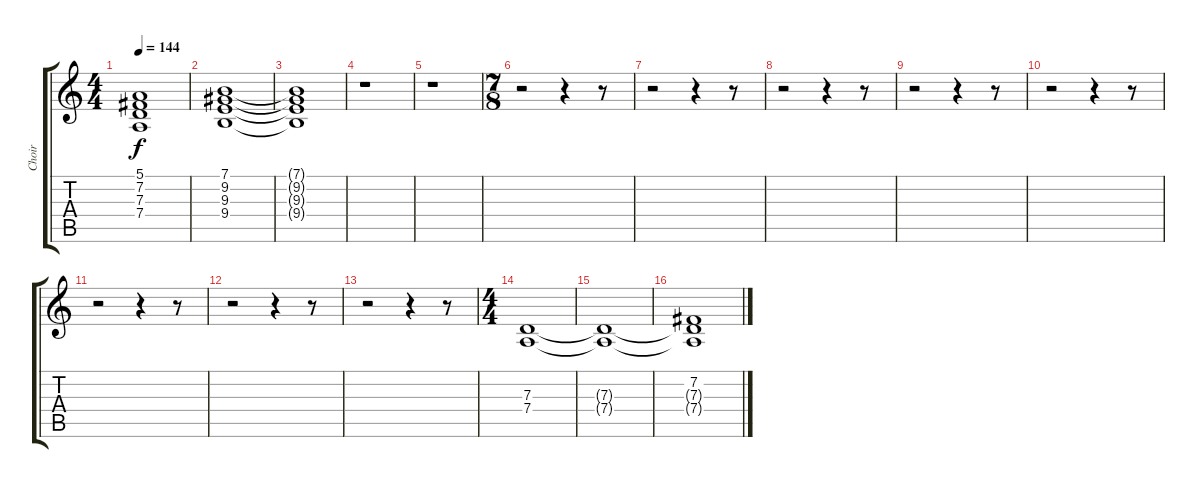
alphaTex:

\track ("Choir" "Choir") {instrument choiraahs}
\staff {score tabs}
\tuning (E4 B3 G3 D3 A2 E2) {hide}
\ts (4 4)
\tempo 144
\clef g2
\ks c
(5.1 7.2 7.3 7.4).1{dy f} |
(7.1 9.2 9.3 9.4).1 |
(7.1{t} 9.2{t} 9.3{t} 9.4{t}).1 |
\section ("" "")
r.1 |
r.1 |
\ts (7 8)
r.2 r.4 r.8 |
r.2 r.4 r.8 |
r.2 r.4 r.8 |
r.2 r.4 r.8 |
r.2 r.4 r.8 |
r.2 r.4 r.8 |
r.2 r.4 r.8 |
r.2 r.4 r.8 |
\ts (4 4)
\section ("" "")
(7.3 7.4).1 |
(7.3{t} 7.4{t}).1 |
(7.2 7.3{t} 7.4{t}).1
